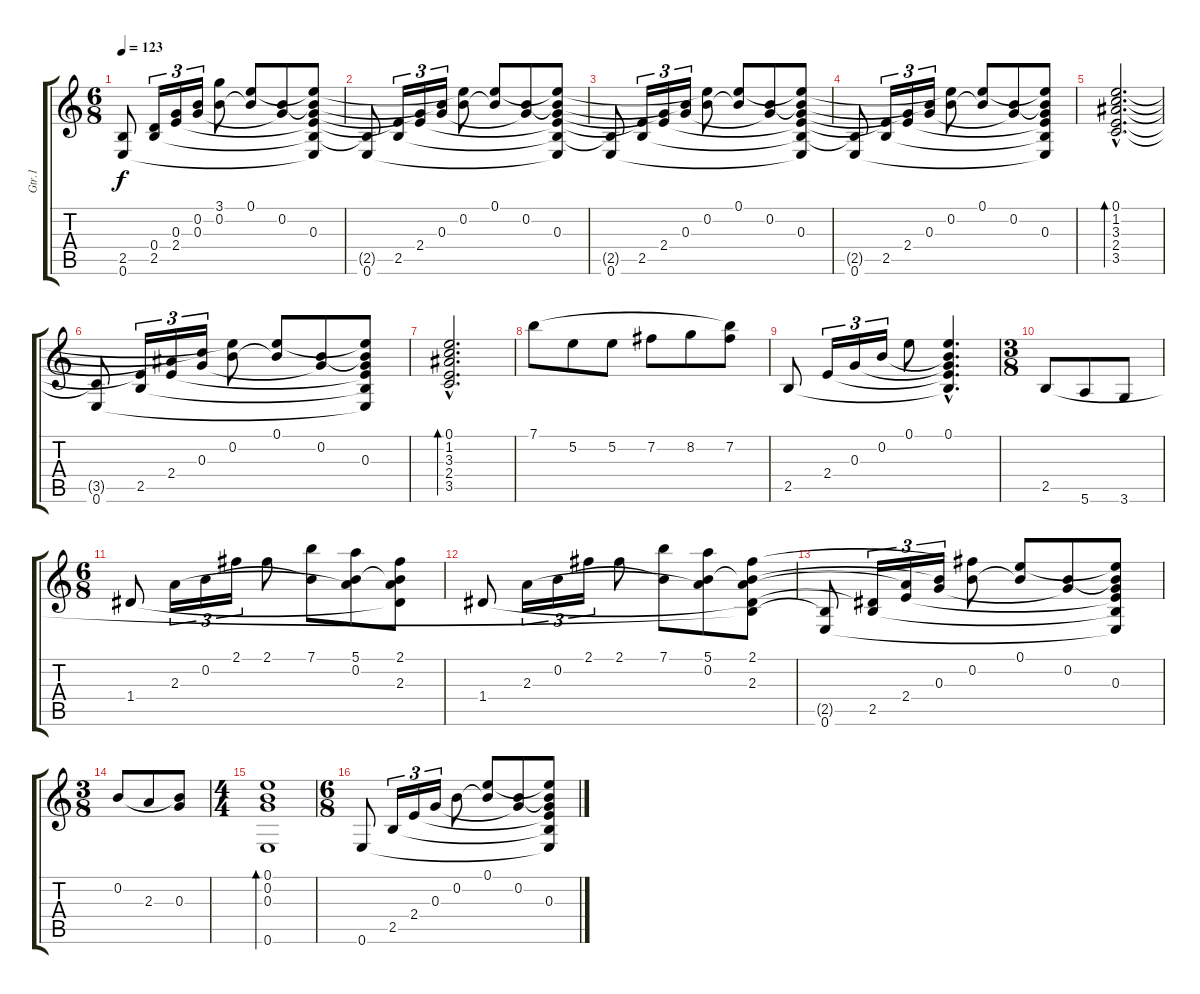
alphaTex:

\track ("Gtr.1" "Gtr.1") {instrument acousticguitarnylon}
\staff {score tabs}
\tuning (E4 B3 G3 D3 A2 E2) {hide}
\ts (6 8)
\tempo 123
\clef g2
\ks c
(2.5{t} 0.6).8{dy f} (0.4{t} 2.5).16{tu (3 2)} (0.3{t} 2.4).16{tu (3 2)} (0.2{t} 0.3).16{tu (3 2)} (3.1{t} 0.2).8 (0.1 0.2{t}).8 (0.2 0.3{t}).8 (0.1{t} 0.2{t} 0.3 2.4{t} 2.5{t} 0.6{t}).8 |
(2.5{t} 0.6).8 (2.4{t} 2.5).16{tu (3 2)} (0.3{t} 2.4).16{tu (3 2)} (0.2{t} 0.3).16{tu (3 2)} (0.1{t} 0.2).8 (0.1 0.2{t}).8 (0.2 0.3{t}).8 (0.1{t} 0.2{t} 0.3 2.4{t} 2.5{t} 0.6{t}).8 |
(2.5{t} 0.6).8 (2.4{t} 2.5).16{tu (3 2)} (0.3{t} 2.4).16{tu (3 2)} (0.2{t} 0.3).16{tu (3 2)} (0.1{t} 0.2).8 (0.1 0.2{t}).8 (0.2 0.3{t}).8 (0.1{t} 0.2{t} 0.3 2.4{t} 2.5{t} 0.6{t}).8 |
(2.5{t} 0.6).8 (2.4{t} 2.5).16{tu (3 2)} (0.3{t} 2.4).16{tu (3 2)} (0.2{t} 0.3).16{tu (3 2)} (0.1{t} 0.2).8 (0.1 0.2{t}).8 (0.2 0.3{t}).8 (0.1{t} 0.2{t} 0.3 2.4{t} 2.5{t} 0.6{t}).8 |
(0.1{hac} 1.2{hac} 3.3{hac} 2.4{hac} 3.5{hac}).2{d bd 60} |
(3.5{t} 0.6).8 (2.4{t} 2.5).16{tu (3 2)} (3.3{t} 2.4).16{tu (3 2)} (1.2{t} 0.3).16{tu (3 2)} (0.1{t} 0.2).8 (0.1 0.2{t}).8 (0.2 0.3{t}).8 (0.1{t} 0.2{t} 0.3 2.4{t} 2.5{t} 0.6{t}).8 |
(0.1{hac} 1.2{hac} 3.3{hac} 2.4{hac} 3.5{hac}).2{d bd 60} |
7.1.8 5.2.8 5.2.8 7.2.8 8.2.8 (7.1{t} 7.2).8 |
2.5.8 2.4.16{tu (3 2)} 0.3.16{tu (3 2)} 0.2.16{tu (3 2)} 0.1.8 (0.1{hac} 0.2{hac t} 0.3{hac t} 2.4{hac t} 2.5{hac t}).4{d} |
\ts (3 8)
2.5.8 5.6.8 3.6.8 |
\ts (6 8)
1.4.8 2.3.16{tu (3 2)} 0.2.16{tu (3 2)} 2.1.16{tu (3 2)} 2.1.8 (7.1 0.2{t}).8 (5.1 0.2 2.3{t}).8 (2.1 0.2{t} 2.3 1.4{t}).8 |
1.4.8 2.3.16{tu (3 2)} 0.2.16{tu (3 2)} 2.1.16{tu (3 2)} 2.1.8 (7.1 0.2{t}).8 (5.1 0.2 2.3{t}).8 (2.1 0.2{t} 2.3 1.4{t} 2.5{t}).8 |
(2.5{t} 0.6).8 (1.4{t} 2.5).16{tu (3 2)} (2.3{t} 2.4).16{tu (3 2)} (0.2{t} 0.3).16{tu (3 2)} (2.1{t} 0.2).8 (0.1 0.2{t}).8 (0.2 0.3{t}).8 (0.1{t} 0.2{t} 0.3 2.4{t} 2.5{t} 0.6{t}).8 |
\ts (3 8)
0.2.8 2.3.8 (0.2{t} 0.3).8 |
\ts (4 4)
(0.1 0.2 0.3 0.6).1{bd 60} |
\ts (6 8)
0.6.8 2.5.16{tu (3 2)} 2.4.16{tu (3 2)} 0.3.16{tu (3 2)} 0.2.8 (0.1 0.2{t}).8 (0.2 0.3{t}).8 (0.1{t} 0.2{t} 0.3 2.4{t} 2.5{t} 0.6{t}).8
